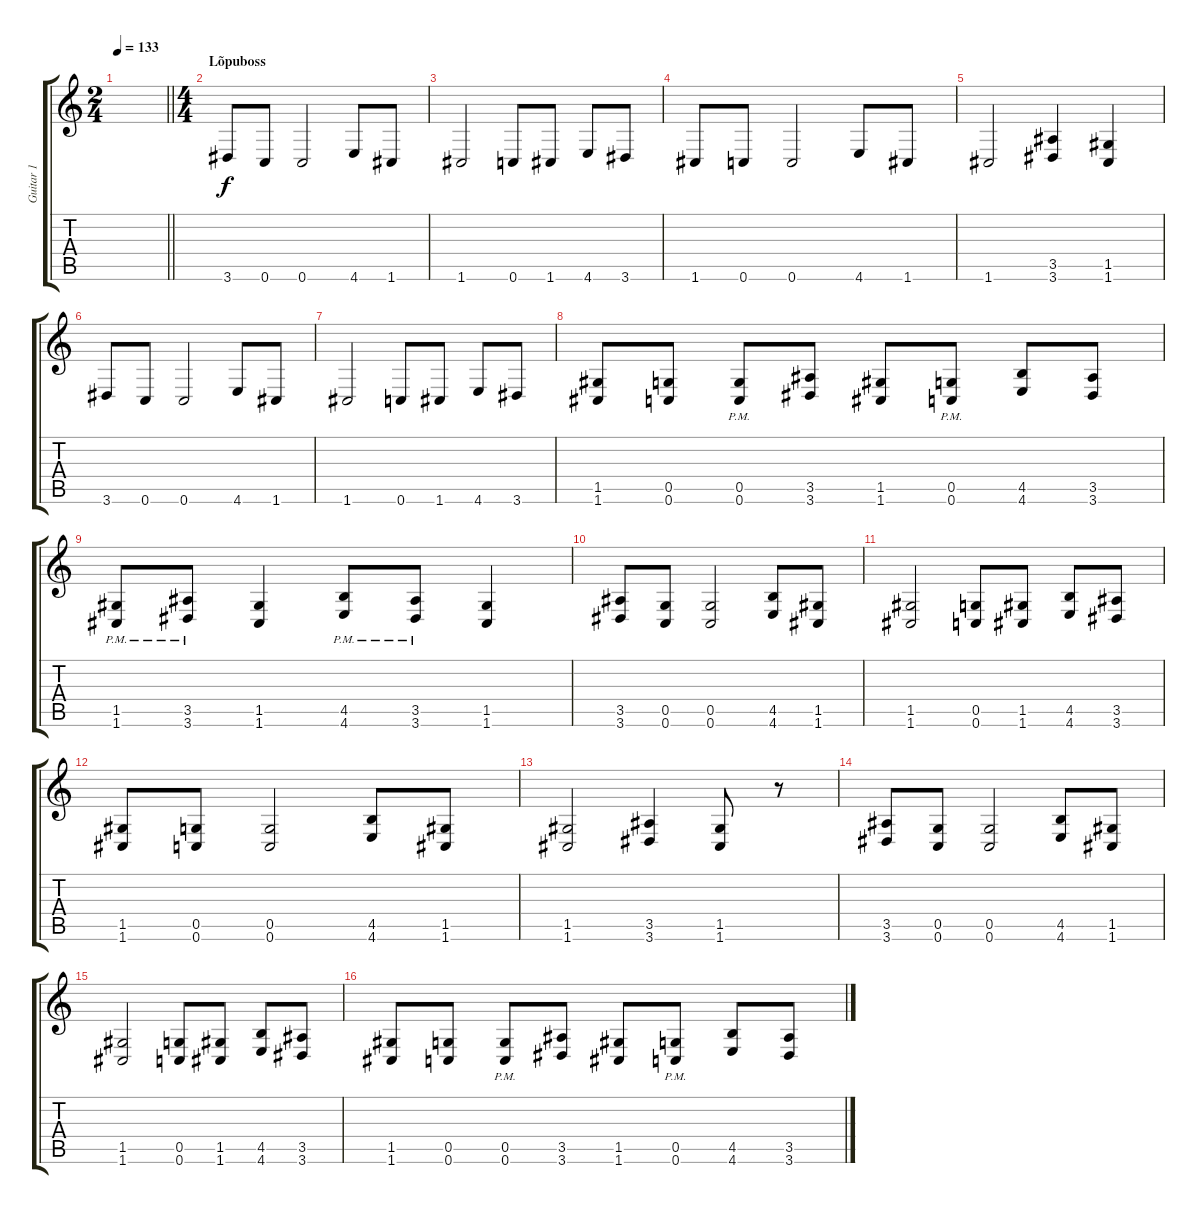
\track ("Guitar 1" "Guitar 1") {instrument overdrivenguitar}
\staff {score tabs}
\tuning (D4 A3 F3 C3 G2 C2) {hide}
\ts (2 4)
\tempo 133
\clef g2
\barLineRight lightlight
\ks c
|
\ts (4 4)
\section ("" "Lõpuboss")
3.6.8 0.6.8 0.6.2 4.6.8 1.6.8 |
1.6.2 0.6.8 1.6.8 4.6.8 3.6.8 |
1.6.8 0.6.8 0.6.2 4.6.8 1.6.8 |
1.6.2 (3.5 3.6).4 (1.5 1.6).4 |
3.6.8 0.6.8 0.6.2 4.6.8 1.6.8 |
1.6.2 0.6.8 1.6.8 4.6.8 3.6.8 |
(1.5 1.6).8 (0.5 0.6).8 (0.5{pm} 0.6{pm}).8 (3.5 3.6).8 (1.5 1.6).8 (0.5{pm} 0.6{pm}).8 (4.5 4.6).8 (3.5 3.6).8 |
(1.5{pm} 1.6{pm}).8 (3.5{pm} 3.6{pm}).8 (1.5 1.6).4 (4.5{pm} 4.6{pm}).8 (3.5{pm} 3.6{pm}).8 (1.5 1.6).4 |
(3.5 3.6).8 (0.5 0.6).8 (0.5 0.6).2 (4.5 4.6).8 (1.5 1.6).8 |
(1.5 1.6).2 (0.5 0.6).8 (1.5 1.6).8 (4.5 4.6).8 (3.5 3.6).8 |
(1.5 1.6).8 (0.5 0.6).8 (0.5 0.6).2 (4.5 4.6).8 (1.5 1.6).8 |
(1.5 1.6).2 (3.5 3.6).4 (1.5 1.6).8 r.8 |
(3.5 3.6).8 (0.5 0.6).8 (0.5 0.6).2 (4.5 4.6).8 (1.5 1.6).8 |
(1.5 1.6).2 (0.5 0.6).8 (1.5 1.6).8 (4.5 4.6).8 (3.5 3.6).8 |
(1.5 1.6).8 (0.5 0.6).8 (0.5{pm} 0.6{pm}).8 (3.5 3.6).8 (1.5 1.6).8 (0.5{pm} 0.6{pm}).8 (4.5 4.6).8 (3.5 3.6).8
